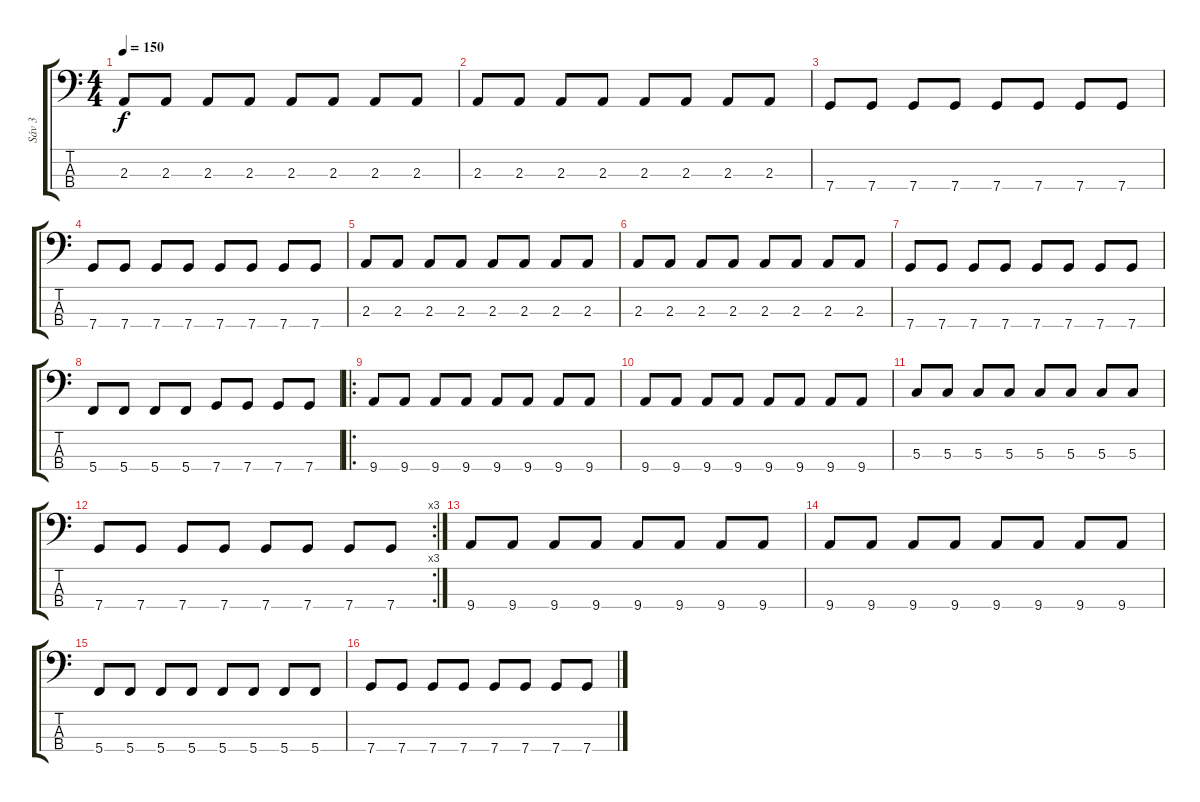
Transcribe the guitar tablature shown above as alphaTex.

\track ("Sáv 3" "Sáv 3") {instrument electricbassfinger}
\staff {score tabs}
\tuning (F2 C2 G1 C1) {hide}
\ts (4 4)
\tempo 150
\clef f4
\ks c
2.3.8{dy f} 2.3.8 2.3.8 2.3.8 2.3.8 2.3.8 2.3.8 2.3.8 |
2.3.8 2.3.8 2.3.8 2.3.8 2.3.8 2.3.8 2.3.8 2.3.8 |
7.4.8 7.4.8 7.4.8 7.4.8 7.4.8 7.4.8 7.4.8 7.4.8 |
7.4.8 7.4.8 7.4.8 7.4.8 7.4.8 7.4.8 7.4.8 7.4.8 |
2.3.8 2.3.8 2.3.8 2.3.8 2.3.8 2.3.8 2.3.8 2.3.8 |
2.3.8 2.3.8 2.3.8 2.3.8 2.3.8 2.3.8 2.3.8 2.3.8 |
7.4.8 7.4.8 7.4.8 7.4.8 7.4.8 7.4.8 7.4.8 7.4.8 |
5.4.8 5.4.8 5.4.8 5.4.8 7.4.8 7.4.8 7.4.8 7.4.8 |
\ro
9.4.8 9.4.8 9.4.8 9.4.8 9.4.8 9.4.8 9.4.8 9.4.8 |
9.4.8 9.4.8 9.4.8 9.4.8 9.4.8 9.4.8 9.4.8 9.4.8 |
5.3.8 5.3.8 5.3.8 5.3.8 5.3.8 5.3.8 5.3.8 5.3.8 |
\rc 3
7.4.8 7.4.8 7.4.8 7.4.8 7.4.8 7.4.8 7.4.8 7.4.8 |
9.4.8 9.4.8 9.4.8 9.4.8 9.4.8 9.4.8 9.4.8 9.4.8 |
9.4.8 9.4.8 9.4.8 9.4.8 9.4.8 9.4.8 9.4.8 9.4.8 |
5.4.8 5.4.8 5.4.8 5.4.8 5.4.8 5.4.8 5.4.8 5.4.8 |
7.4.8 7.4.8 7.4.8 7.4.8 7.4.8 7.4.8 7.4.8 7.4.8
